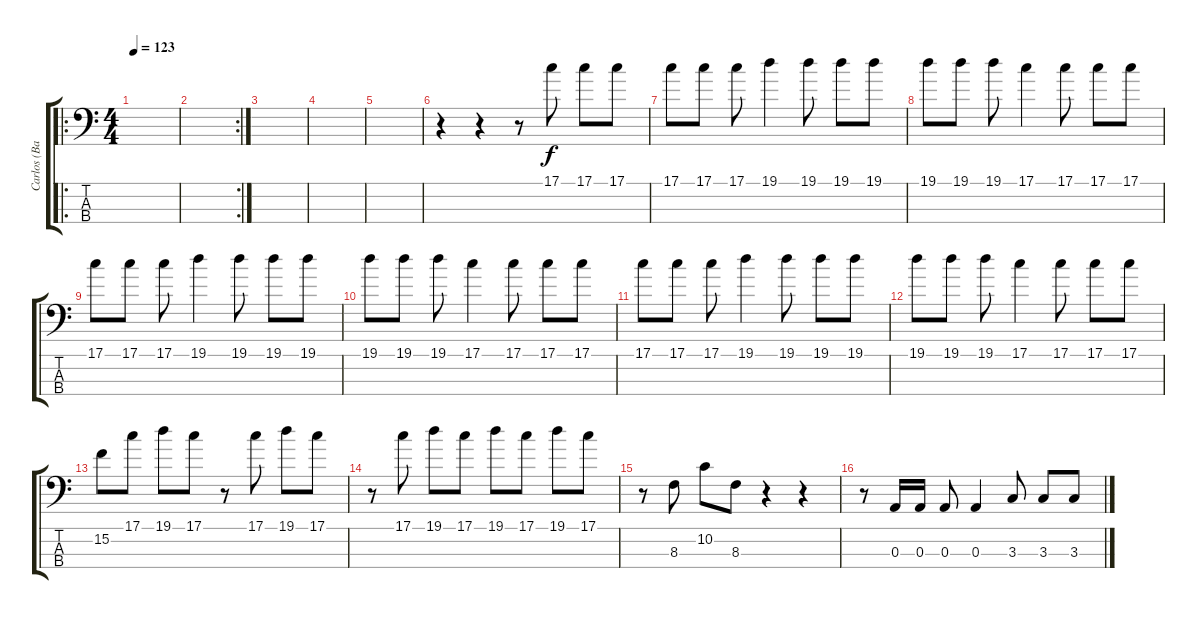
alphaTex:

\track ("Carlos (Bass)" "Carlos (Ba") {instrument electricbasspick}
\staff {score tabs}
\tuning (G2 D2 A1 D1) {hide}
\ro
\ts (4 4)
\tempo 123
\clef f4
\ks c
|
\rc 2
|
|
|
|
r.4 r.4 r.8 17.1.8 17.1.8 17.1.8 |
17.1.8 17.1.8 17.1.8 19.1.4 19.1.8 19.1.8 19.1.8 |
19.1.8 19.1.8 19.1.8 17.1.4 17.1.8 17.1.8 17.1.8 |
17.1.8 17.1.8 17.1.8 19.1.4 19.1.8 19.1.8 19.1.8 |
19.1.8 19.1.8 19.1.8 17.1.4 17.1.8 17.1.8 17.1.8 |
17.1.8 17.1.8 17.1.8 19.1.4 19.1.8 19.1.8 19.1.8 |
19.1.8 19.1.8 19.1.8 17.1.4 17.1.8 17.1.8 17.1.8 |
15.2.8 17.1.8 19.1.8 17.1.8 r.8 17.1.8 19.1.8 17.1.8 |
r.8 17.1.8 19.1.8 17.1.8 19.1.8 17.1.8 19.1.8 17.1.8 |
r.8 8.3.8 10.2.8 8.3.8 r.4 r.4 |
r.8 0.3.16 0.3.16 0.3.8 0.3.4 3.3.8 3.3.8 3.3.8
